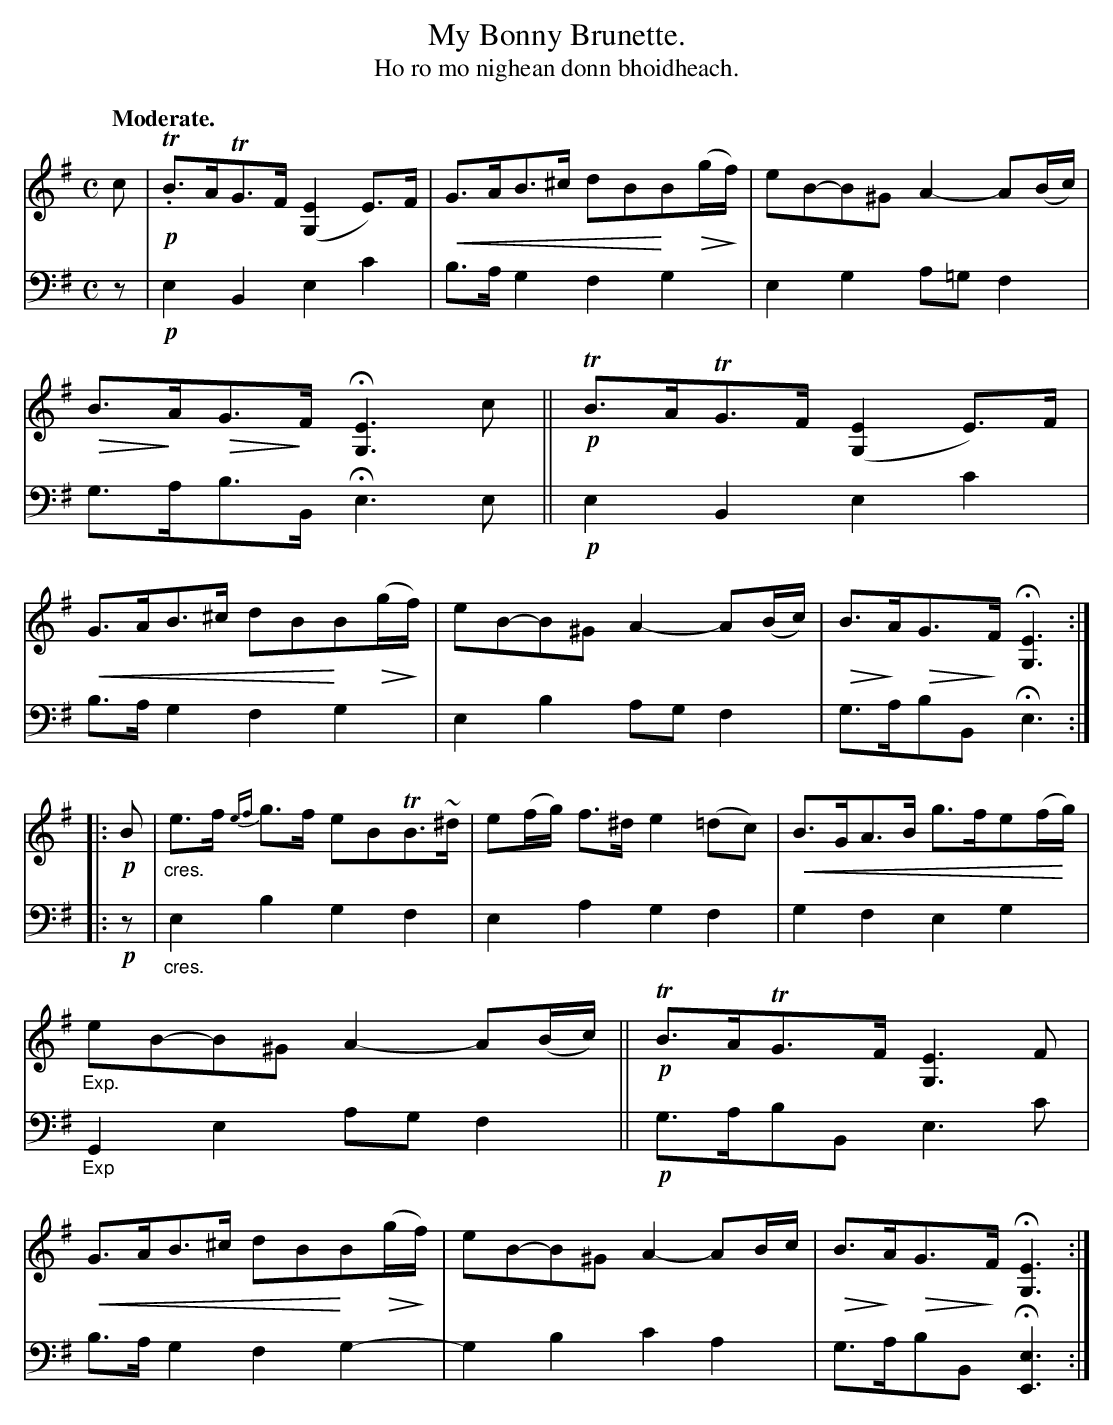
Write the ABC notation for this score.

X:1
T: My Bonny Brunette.
T: Ho ro mo nighean donn bhoidheach.
U: p=!crescendo(!
U: P=!crescendo)!
U: Q=!diminuendo(!
U: q=!diminuendo)!
M: C
L: 1/8
Q: "Moderate."
K: Em
V: 1 staves=2
c |!p!\
T.B>ATG>F ([E2G,2]E)>F | pG>AB>^c dBPBQ(g/qf/) | eB-B^G A2- A(B/c/) | QB>qAQG>qF H[E3G,3] c ||!p!\
TB>ATG>F ([E2G,2]E)>F | pG>AB>^c dBPBQ(g/qf/) | eB-B^G A2-A(B/c/) | QB>qAQG>qF H[E3G,3] ::
!p!B | "_cres."e>f {ef}g>f eBTB>~^d | e(f/g/) f>^d e2(=dc) | pB>GA>B g>fe(f/Pg/) | "_Exp."eB-B^G A2-A(B/c/) ||!p!\
TB>ATG>F [E3G,3]F | pG>AB>^c dBPBQ(g/qf/) | eB-B^G A2-AB/c/ | QB>qAQG>qF H[E3G,3] :|
V: 2 clef=bass middle=d
z |!p!\
e2B2 e2c'2 | b>ag2 f2g2 | e2g2 a=gf2 | g>ab>B He3 e ||!p!e2B2 e2c'2 |
b>ag2 f2g2 | e2b2 agf2 | g>abB He3 :: !p!z | "_cres."e2b2 g2f2 | e2a2 g2f2 | g2f2 e2g2 |
"_Exp"G2e2 agf2 ||!p! g>abB e3c' | b>ag2 f2g2- | g2b2 c'2a2 | g>abB H[e3E3] :|
